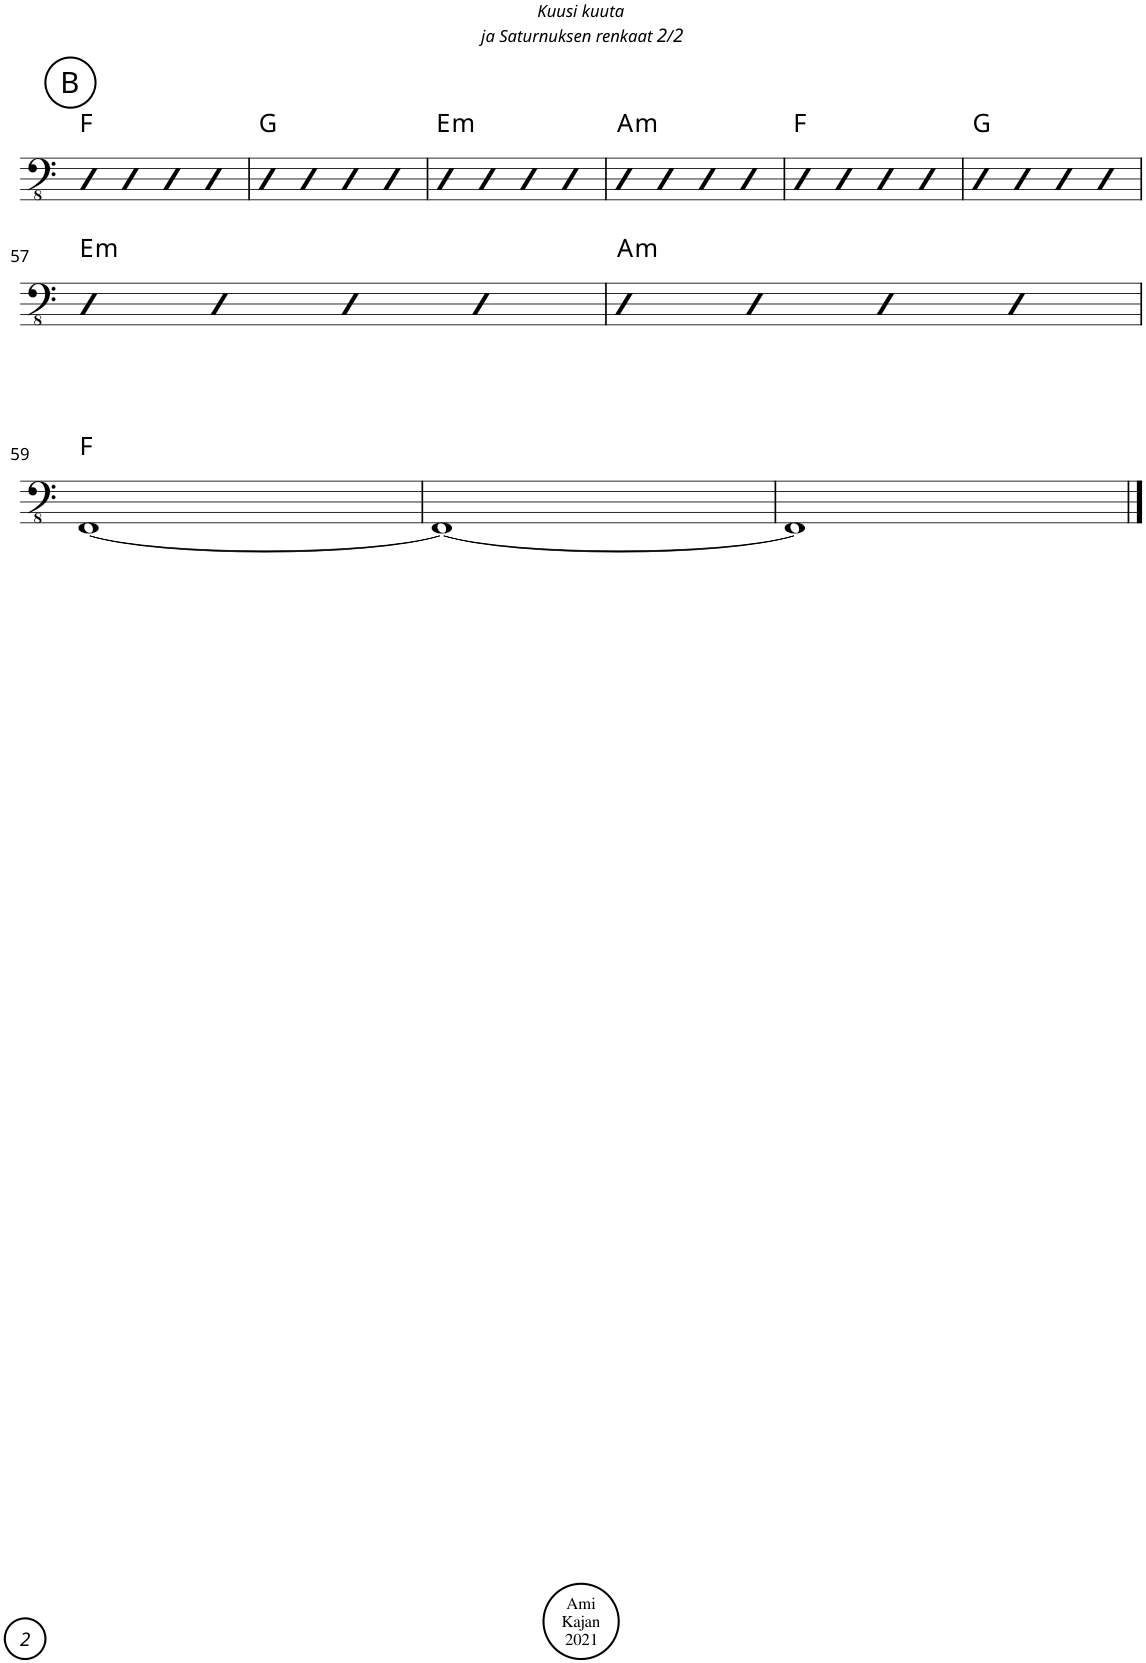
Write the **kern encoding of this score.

**kern	**harte
*part1	*part1
*staff1	*
*I"Acoustic Bass	*
*I'Bass	*
!!LO:PB:g=z
*clefFv4	*
*k[]	*
*M4/4	*
*met(c)	*
!!LO:REH:place=s1:a:cj:enc=circle:fs=14:t=B
=51	=51
4DD	F:maj
4DD	.
4DD	.
4DD	.
=52	=52
4DD	G:maj
4DD	.
4DD	.
4DD	.
=53	=53
!	!LO:H:kt=m
4DD	E:min
4DD	.
4DD	.
4DD	.
=54	=54
!	!LO:H:kt=m
4DD	A:min
4DD	.
4DD	.
4DD	.
=55	=55
4DD	F:maj
4DD	.
4DD	.
4DD	.
=56	=56
4DD	G:maj
4DD	.
4DD	.
4DD	.
!!LO:LB:g=z
=57	=57
!	!LO:H:kt=m
4DD	E:min
4DD	.
4DD	.
4DD	.
=58	=58
!	!LO:H:kt=m
4DD	A:min
4DD	.
4DD	.
4DD	.
!!LO:LB:g=z
=59	=59
[1FFF	F:maj
=60	=60
1FFF_	.
=61	=61
1FFF]	.
==	==
*-	*-
